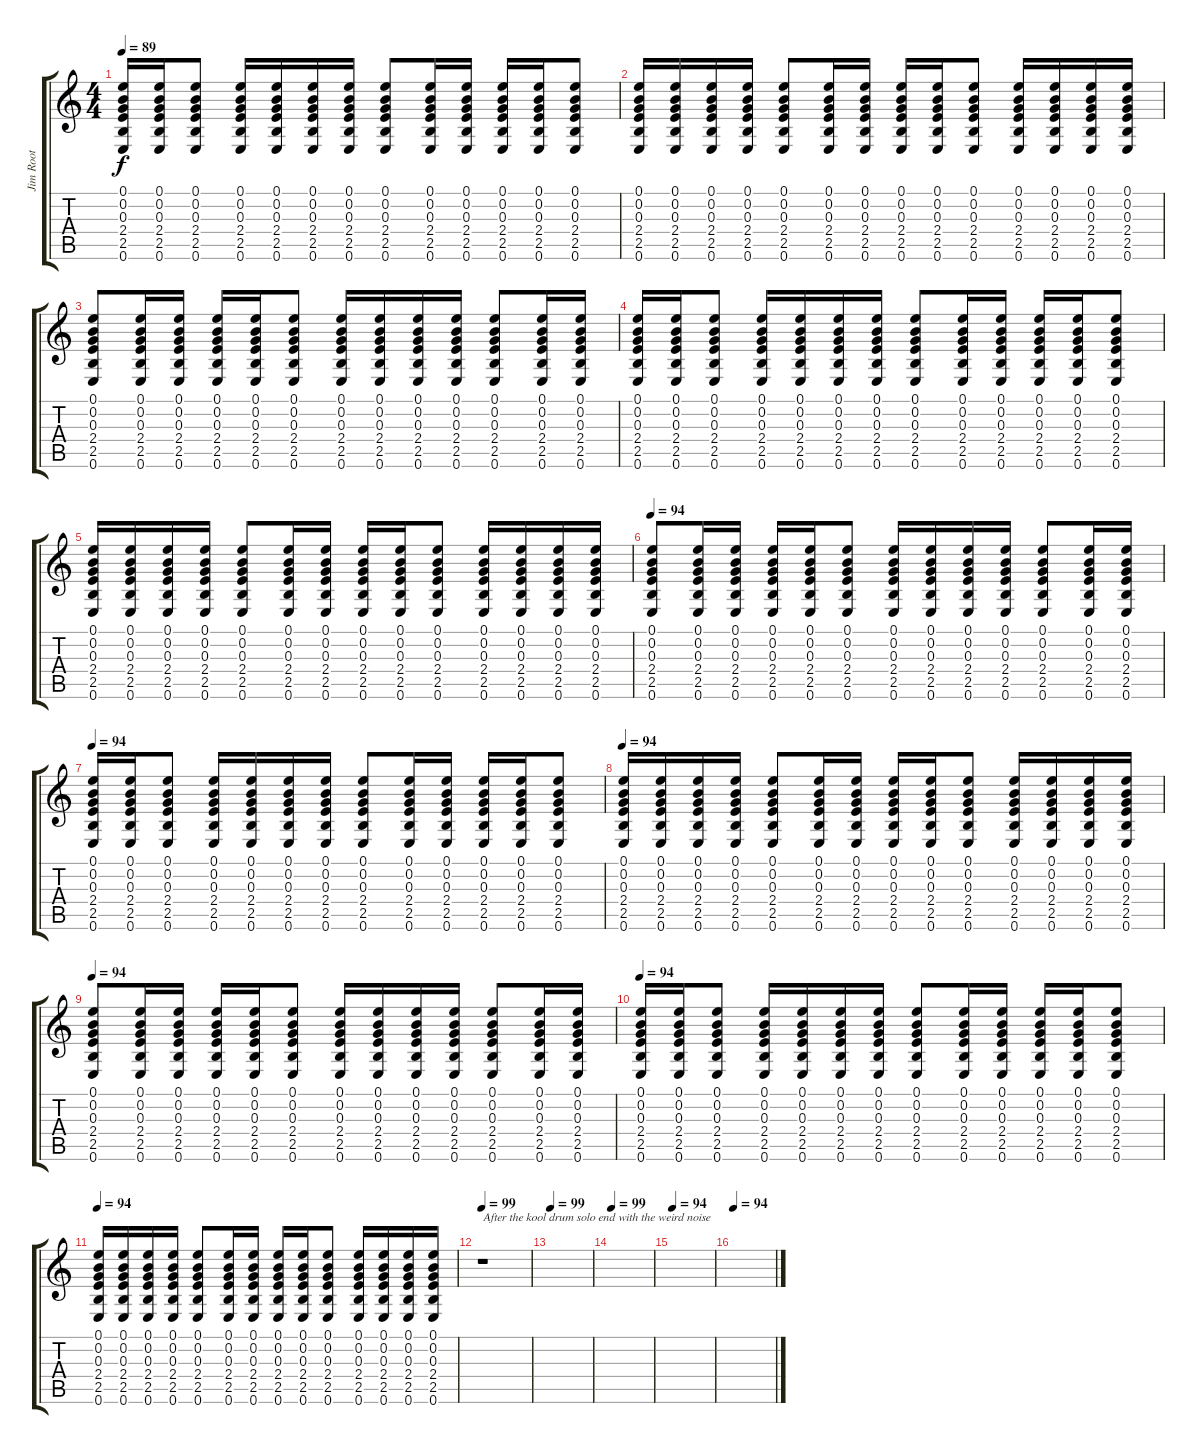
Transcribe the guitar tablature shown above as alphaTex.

\track ("Jim Root" "Jim Root") {instrument acousticguitarsteel}
\staff {score tabs}
\tuning (E4 B3 G3 D3 A2 E2) {hide}
\ts (4 4)
\tempo 89
\clef g2
\ks c
(0.1 0.2 0.3 2.4 2.5 0.6).16{dy f} (0.1 0.2 0.3 2.4 2.5 0.6).16 (0.1 0.2 0.3 2.4 2.5 0.6).8 (0.1 0.2 0.3 2.4 2.5 0.6).16 (0.1 0.2 0.3 2.4 2.5 0.6).16 (0.1 0.2 0.3 2.4 2.5 0.6).16 (0.1 0.2 0.3 2.4 2.5 0.6).16 (0.1 0.2 0.3 2.4 2.5 0.6).8 (0.1 0.2 0.3 2.4 2.5 0.6).16 (0.1 0.2 0.3 2.4 2.5 0.6).16 (0.1 0.2 0.3 2.4 2.5 0.6).16 (0.1 0.2 0.3 2.4 2.5 0.6).16 (0.1 0.2 0.3 2.4 2.5 0.6).8 |
(0.1 0.2 0.3 2.4 2.5 0.6).16 (0.1 0.2 0.3 2.4 2.5 0.6).16 (0.1 0.2 0.3 2.4 2.5 0.6).16 (0.1 0.2 0.3 2.4 2.5 0.6).16 (0.1 0.2 0.3 2.4 2.5 0.6).8 (0.1 0.2 0.3 2.4 2.5 0.6).16 (0.1 0.2 0.3 2.4 2.5 0.6).16 (0.1 0.2 0.3 2.4 2.5 0.6).16 (0.1 0.2 0.3 2.4 2.5 0.6).16 (0.1 0.2 0.3 2.4 2.5 0.6).8 (0.1 0.2 0.3 2.4 2.5 0.6).16 (0.1 0.2 0.3 2.4 2.5 0.6).16 (0.1 0.2 0.3 2.4 2.5 0.6).16 (0.1 0.2 0.3 2.4 2.5 0.6).16 |
(0.1 0.2 0.3 2.4 2.5 0.6).8 (0.1 0.2 0.3 2.4 2.5 0.6).16 (0.1 0.2 0.3 2.4 2.5 0.6).16 (0.1 0.2 0.3 2.4 2.5 0.6).16 (0.1 0.2 0.3 2.4 2.5 0.6).16 (0.1 0.2 0.3 2.4 2.5 0.6).8 (0.1 0.2 0.3 2.4 2.5 0.6).16 (0.1 0.2 0.3 2.4 2.5 0.6).16 (0.1 0.2 0.3 2.4 2.5 0.6).16 (0.1 0.2 0.3 2.4 2.5 0.6).16 (0.1 0.2 0.3 2.4 2.5 0.6).8 (0.1 0.2 0.3 2.4 2.5 0.6).16 (0.1 0.2 0.3 2.4 2.5 0.6).16 |
(0.1 0.2 0.3 2.4 2.5 0.6).16 (0.1 0.2 0.3 2.4 2.5 0.6).16 (0.1 0.2 0.3 2.4 2.5 0.6).8 (0.1 0.2 0.3 2.4 2.5 0.6).16 (0.1 0.2 0.3 2.4 2.5 0.6).16 (0.1 0.2 0.3 2.4 2.5 0.6).16 (0.1 0.2 0.3 2.4 2.5 0.6).16 (0.1 0.2 0.3 2.4 2.5 0.6).8 (0.1 0.2 0.3 2.4 2.5 0.6).16 (0.1 0.2 0.3 2.4 2.5 0.6).16 (0.1 0.2 0.3 2.4 2.5 0.6).16 (0.1 0.2 0.3 2.4 2.5 0.6).16 (0.1 0.2 0.3 2.4 2.5 0.6).8 |
(0.1 0.2 0.3 2.4 2.5 0.6).16 (0.1 0.2 0.3 2.4 2.5 0.6).16 (0.1 0.2 0.3 2.4 2.5 0.6).16 (0.1 0.2 0.3 2.4 2.5 0.6).16 (0.1 0.2 0.3 2.4 2.5 0.6).8 (0.1 0.2 0.3 2.4 2.5 0.6).16 (0.1 0.2 0.3 2.4 2.5 0.6).16 (0.1 0.2 0.3 2.4 2.5 0.6).16 (0.1 0.2 0.3 2.4 2.5 0.6).16 (0.1 0.2 0.3 2.4 2.5 0.6).8 (0.1 0.2 0.3 2.4 2.5 0.6).16 (0.1 0.2 0.3 2.4 2.5 0.6).16 (0.1 0.2 0.3 2.4 2.5 0.6).16 (0.1 0.2 0.3 2.4 2.5 0.6).16 |
\tempo 94
(0.1 0.2 0.3 2.4 2.5 0.6).8 (0.1 0.2 0.3 2.4 2.5 0.6).16 (0.1 0.2 0.3 2.4 2.5 0.6).16 (0.1 0.2 0.3 2.4 2.5 0.6).16 (0.1 0.2 0.3 2.4 2.5 0.6).16 (0.1 0.2 0.3 2.4 2.5 0.6).8 (0.1 0.2 0.3 2.4 2.5 0.6).16 (0.1 0.2 0.3 2.4 2.5 0.6).16 (0.1 0.2 0.3 2.4 2.5 0.6).16 (0.1 0.2 0.3 2.4 2.5 0.6).16 (0.1 0.2 0.3 2.4 2.5 0.6).8 (0.1 0.2 0.3 2.4 2.5 0.6).16 (0.1 0.2 0.3 2.4 2.5 0.6).16 |
\tempo 94
(0.1 0.2 0.3 2.4 2.5 0.6).16 (0.1 0.2 0.3 2.4 2.5 0.6).16 (0.1 0.2 0.3 2.4 2.5 0.6).8 (0.1 0.2 0.3 2.4 2.5 0.6).16 (0.1 0.2 0.3 2.4 2.5 0.6).16 (0.1 0.2 0.3 2.4 2.5 0.6).16 (0.1 0.2 0.3 2.4 2.5 0.6).16 (0.1 0.2 0.3 2.4 2.5 0.6).8 (0.1 0.2 0.3 2.4 2.5 0.6).16 (0.1 0.2 0.3 2.4 2.5 0.6).16 (0.1 0.2 0.3 2.4 2.5 0.6).16 (0.1 0.2 0.3 2.4 2.5 0.6).16 (0.1 0.2 0.3 2.4 2.5 0.6).8 |
\tempo 94
(0.1 0.2 0.3 2.4 2.5 0.6).16 (0.1 0.2 0.3 2.4 2.5 0.6).16 (0.1 0.2 0.3 2.4 2.5 0.6).16 (0.1 0.2 0.3 2.4 2.5 0.6).16 (0.1 0.2 0.3 2.4 2.5 0.6).8 (0.1 0.2 0.3 2.4 2.5 0.6).16 (0.1 0.2 0.3 2.4 2.5 0.6).16 (0.1 0.2 0.3 2.4 2.5 0.6).16 (0.1 0.2 0.3 2.4 2.5 0.6).16 (0.1 0.2 0.3 2.4 2.5 0.6).8 (0.1 0.2 0.3 2.4 2.5 0.6).16 (0.1 0.2 0.3 2.4 2.5 0.6).16 (0.1 0.2 0.3 2.4 2.5 0.6).16 (0.1 0.2 0.3 2.4 2.5 0.6).16 |
\tempo 94
(0.1 0.2 0.3 2.4 2.5 0.6).8 (0.1 0.2 0.3 2.4 2.5 0.6).16 (0.1 0.2 0.3 2.4 2.5 0.6).16 (0.1 0.2 0.3 2.4 2.5 0.6).16 (0.1 0.2 0.3 2.4 2.5 0.6).16 (0.1 0.2 0.3 2.4 2.5 0.6).8 (0.1 0.2 0.3 2.4 2.5 0.6).16 (0.1 0.2 0.3 2.4 2.5 0.6).16 (0.1 0.2 0.3 2.4 2.5 0.6).16 (0.1 0.2 0.3 2.4 2.5 0.6).16 (0.1 0.2 0.3 2.4 2.5 0.6).8 (0.1 0.2 0.3 2.4 2.5 0.6).16 (0.1 0.2 0.3 2.4 2.5 0.6).16 |
\tempo 94
(0.1 0.2 0.3 2.4 2.5 0.6).16 (0.1 0.2 0.3 2.4 2.5 0.6).16 (0.1 0.2 0.3 2.4 2.5 0.6).8 (0.1 0.2 0.3 2.4 2.5 0.6).16 (0.1 0.2 0.3 2.4 2.5 0.6).16 (0.1 0.2 0.3 2.4 2.5 0.6).16 (0.1 0.2 0.3 2.4 2.5 0.6).16 (0.1 0.2 0.3 2.4 2.5 0.6).8 (0.1 0.2 0.3 2.4 2.5 0.6).16 (0.1 0.2 0.3 2.4 2.5 0.6).16 (0.1 0.2 0.3 2.4 2.5 0.6).16 (0.1 0.2 0.3 2.4 2.5 0.6).16 (0.1 0.2 0.3 2.4 2.5 0.6).8 |
\tempo 94
(0.1 0.2 0.3 2.4 2.5 0.6).16 (0.1 0.2 0.3 2.4 2.5 0.6).16 (0.1 0.2 0.3 2.4 2.5 0.6).16 (0.1 0.2 0.3 2.4 2.5 0.6).16 (0.1 0.2 0.3 2.4 2.5 0.6).8 (0.1 0.2 0.3 2.4 2.5 0.6).16 (0.1 0.2 0.3 2.4 2.5 0.6).16 (0.1 0.2 0.3 2.4 2.5 0.6).16 (0.1 0.2 0.3 2.4 2.5 0.6).16 (0.1 0.2 0.3 2.4 2.5 0.6).8 (0.1 0.2 0.3 2.4 2.5 0.6).16 (0.1 0.2 0.3 2.4 2.5 0.6).16 (0.1 0.2 0.3 2.4 2.5 0.6).16 (0.1 0.2 0.3 2.4 2.5 0.6).16 |
\tempo 99
r.1{txt "After the kool drum solo end with the weird noise"} |
\tempo 99
|
\tempo 99
|
\tempo 94
|
\tempo 94
